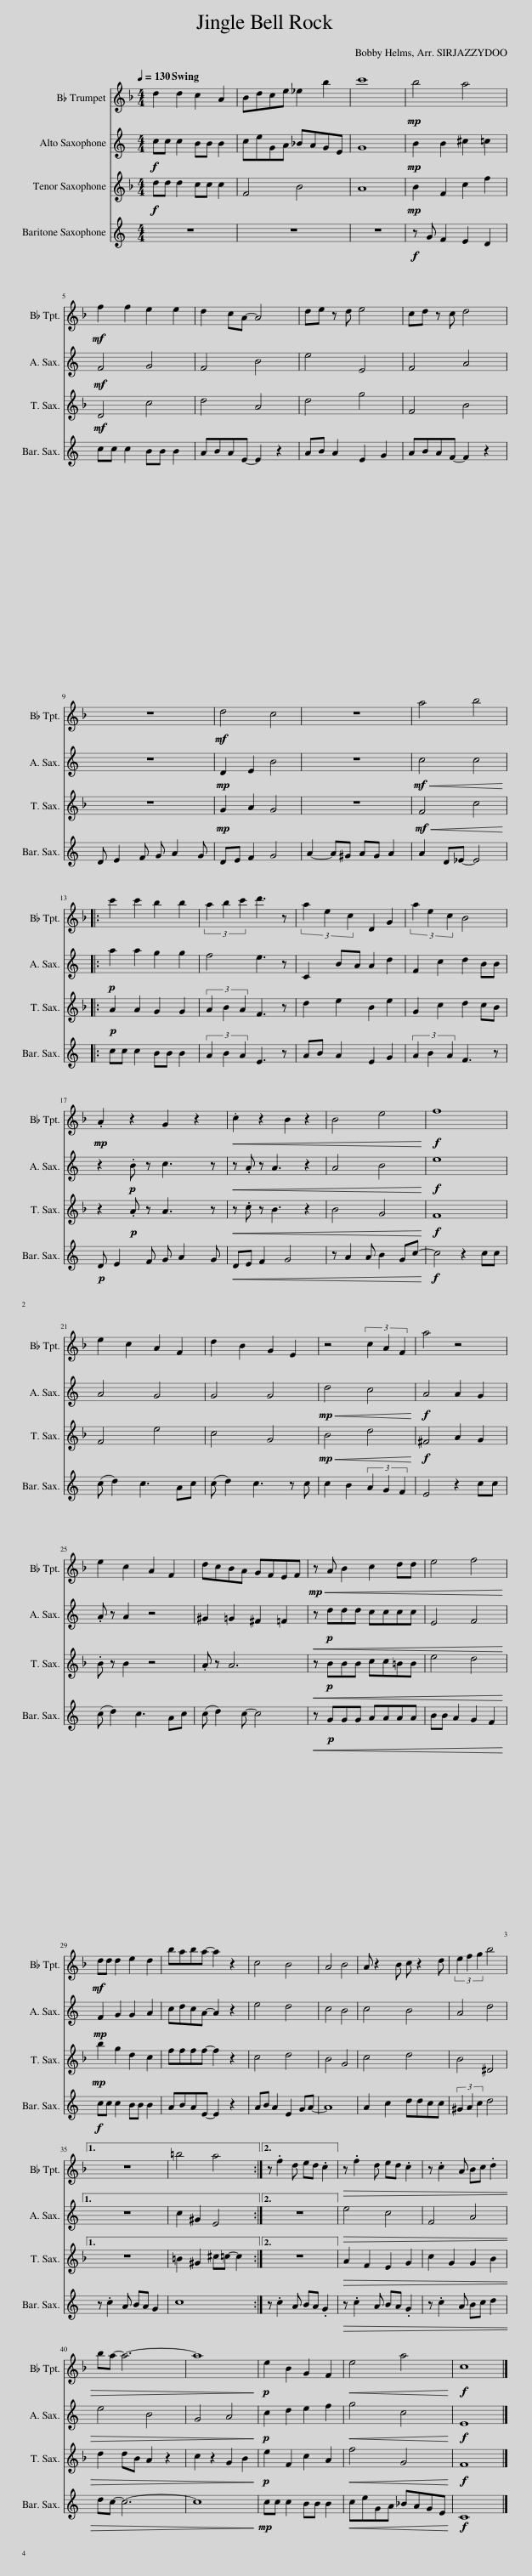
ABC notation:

X:1
%%score 1 2 3 4
L:1/8
Q:1/4=130
M:4/4
I:linebreak $
K:none
V:1 treble transpose=-2
V:2 treble transpose=-9
V:3 treble transpose=-14
V:4 treble transpose=-21
V:1
[K:F] d2 d2 c2 A2 | Bdce _e2 b2 | c'8 |!mp! b4 a4 |$!mf! f2 f2 e2 e2 | %5
 d2 cA- A4 | de z d e4 | cd z c d4 |$ z8 |!mf! d4 c4 | %10
 z8 | a4 b4 |:$ c'2 c'2 b2 b2 | (3a2 b2 c'2 d'3 z | (3a2 e2 c2 D2 G2 | %15
 (3a2 e2 c2 B4 |$!mp! .A2 z2 G2 z2 |!<(! .c2 z2 B2 z2 | B4 e4!<)! |!f! f8 |$ %20
 e2 c2 A2 F2 | d2 B2 G2 E2 | z4 (3c2 A2 F2 | a4 z4 |$ e2 c2 A2 F2 | %25
 dcBA GFEF |!mp!!<(! z A B2 c2 dd | e4 f4!<)! |$!mf! dd d2 e2 d2 | baba- a2 z2 | %30
 c4 B4 | A4 B4 | A z2 B c z2 d | (3e2 f2 g2 b4 |1$ z8 | %35
 =b4 a4 :|2 z .f2 d ed .c2 ||!>(! z .f2 d ed .c2 | z .c2 A Bc .d2 |$ ba- a6- | %40
 a8!>)! |!p! e2 B2 G2 F2 |!<(! e4 a4!<)! |!f! c8 |] %44
V:2
[K:C]!f! cc c2 BB B2 | ceGA _BAGE | G8 |!mp! B2 B2 ^c2 =c2 |$!mf! F4 G4 | %5
 F4 B4 | e4 E4 | F4 A4 |$ z8 |!mp! D2 E2 B4 | %10
 z8 |!mf!!<(! c4 c4!<)! |:$!p! a2 a2 g2 g2 | f4 e3 z | C2 BA A2 d2 | %15
 F2 c2 d2 BB |$ z2!p! .B z c3 z |!<(! z .A z A3 z2 | A4 B4!<)! |!f! e8 |$ %20
 A4 G4 | G4 G4 |!mp!!<(! d4 c4!<)! |!f! A4 A2 G2 |$ .A z A2 z4 | %25
 ^G2 =G2 ^F2 =F2 |!<(! z!p! ddd cccc | E4 F4!<)! |$!mp! F2 G2 G2 A2 | cdcA- A2 z2 | %30
 e4 d4 | c4 B4 | c4 B4 | A4 d4 |1$ z8 | %35
 c2 ^G2 E4 :|2 z8 ||!>(! e4 c4 | F4 A4 |$ e4 B4 | %40
 G4 A4!>)! |!p! c2 d2 e2 f2 |!<(! g4 c4!<)! |!f! E8 |] %44
V:3
[K:F]!f! dd d2 cc c2 | F4 B4 | A8 |!mp! B2 F2 c2 f2 |$!mf! D4 c4 | %5
 d4 A4 | d4 g4 | F4 B4 |$ z8 |!mp! G2 A2 G4 | %10
 z8 |!mf!!<(! F4 c4!<)! |:$!p! A2 A2 G2 G2 | (3A2 B2 A2 F3 z | d2 e2 B2 e2 | %15
 G2 c2 d2 cB |$ z2!p! .A z A3 z |!<(! z .c z B3 z2 | B4 G4!<)! |!f! F8 |$ %20
 F4 e4 | c4 G4 |!mp!!<(! B4 d4!<)! |!f! ^F4 A2 G2 |$ .B z B2 z4 | %25
 .A z A6 |!<(! z!p! BBB cc=BB | e4 d4!<)! |$!mp! b2 g2 d2 c2 | ffff- f2 z2 | %30
 c4 d4 | B4 G4 | c4 d4 | B4 ^D4 |1$ z8 | %35
 =B2 ^G2 ^c=c- c2 :|2 z8 ||!>(! A2 F2 E2 G2 | c2 G2 G2 B2 |$ d2 dB A2 z2 | %40
 c2 z2 G2 B2!>)! |!p! e2 F2 c2 A2 |!<(! f4 G4!<)! |!f! F8 |] %44
V:4
[K:C] z8 | z8 | z8 |!f! z G F2 E2 D2 |$ cc c2 BB B2 | %5
 ABAE- E2 z2 | AB A2 E2 G2 | ABAF- F2 z2 |$ D E2 F G A2 G | DE F2 G4 | %10
 A2- A^G AG A2 | A2 D_E- E4 |:$ cc c2 BB B2 | (3A2 B2 A2 E3 z | AB A2 E2 G2 | %15
 (3A2 B2 A2 F3 z |$!p! D E2 F G A2 G |!<(! DE F2 G4 | z A2 A B2 Gc-!<)! |!f! c4 z2 cc |$ %20
 (c d2) c3 Ac | (c d2) c3 z c | c2 B2 (3A2 G2 F2 | E4 z2 cc |$ (c d2) c3 Ac | %25
 (c d2) c- c4 |!<(! z!p! GGG AAAA | BB A2 G2 F2!<)! |$!f! cc c2 BB B2 | ABAE- E2 z2 | %30
 AB A2 E2 GA- | A8 | A2 c2 ddcc | (3^G2 A2 c2 d4 |1$ z .c2 A BA G2 | %35
 c8 :|2 z .c2 A BA .G2 ||!>(! z .c2 A BA .G2 | z .c2 A Bc d2 |$ dc- c6- | %40
 c8!>)! |!mp! cc c2 BB B2 |!<(! ceGA _BAGE!<)! |!f! C8 |] %44
